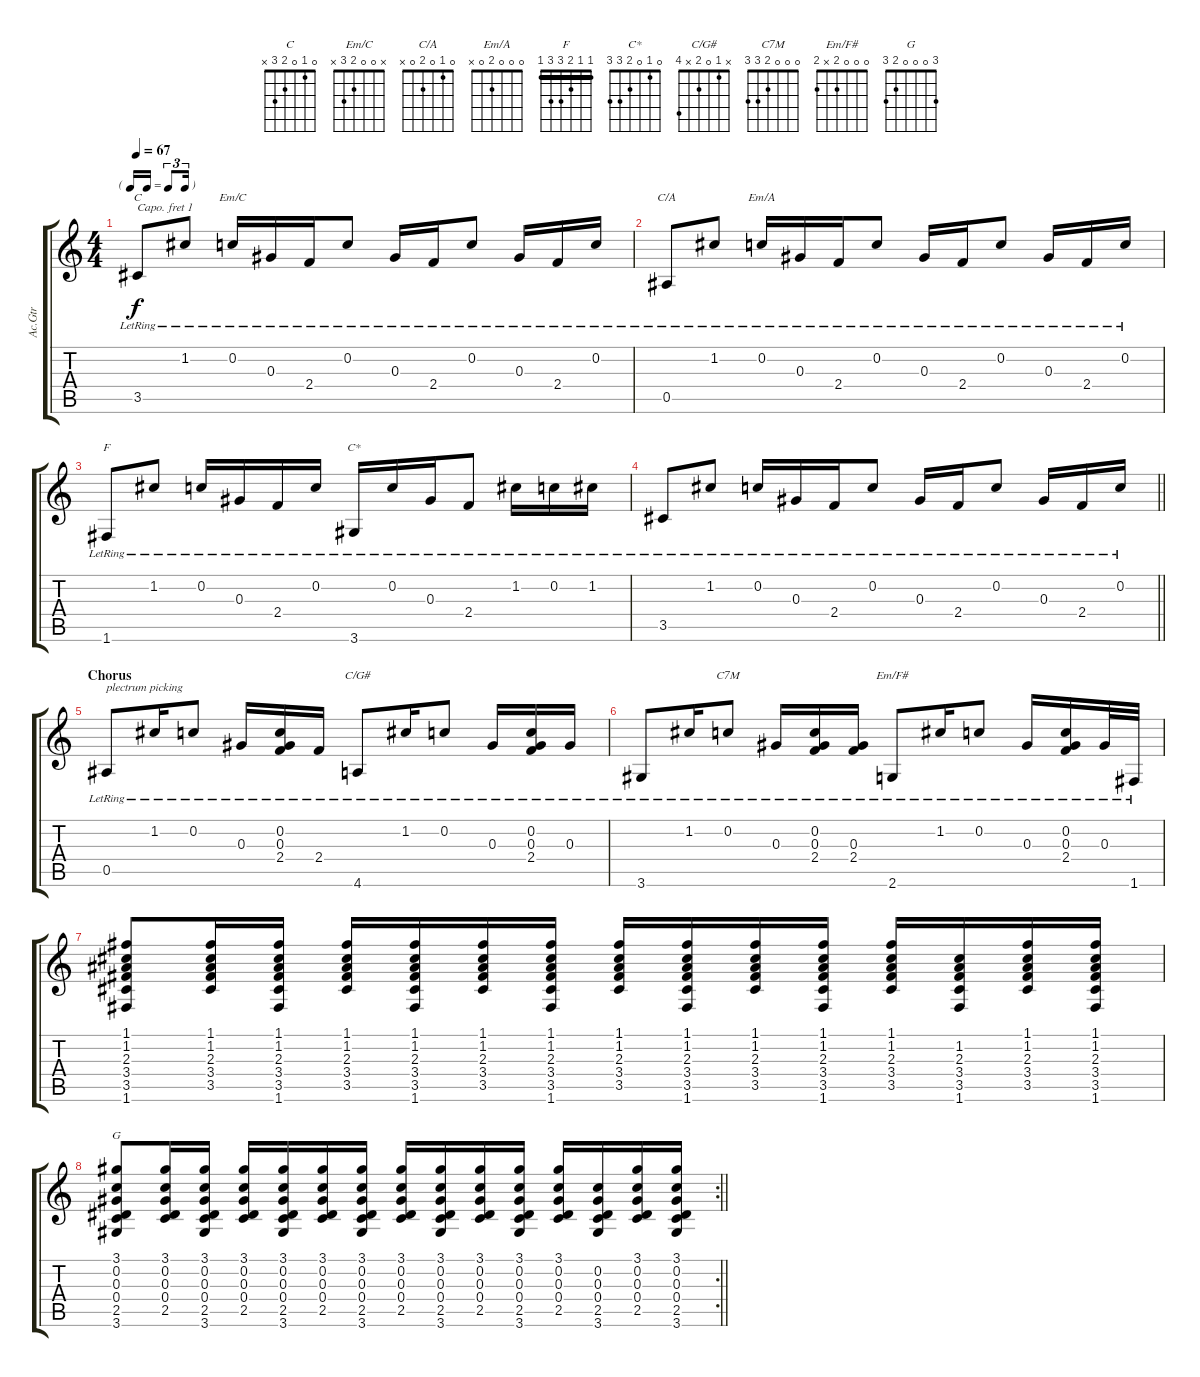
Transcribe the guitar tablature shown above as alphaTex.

\track ("Ac.Gtr" "Ac.Gtr") {instrument acousticguitarsteel}
\staff {score tabs}
\capo 1
\tuning (E4 B3 G3 D3 A2 E2) {hide}
\chord ("C" 0 1 0 2 3 x)
\chord ("Em/C" x 0 0 2 3 x)
\chord ("C/A" 0 1 0 2 0 x)
\chord ("Em/A" 0 0 0 2 0 x)
\chord ("F" 1 1 2 3 3 1) {barre 1}
\chord ("C*" 0 1 0 2 3 3)
\chord ("C/G#" x 1 0 2 x 4)
\chord ("C7M" 0 0 0 2 3 3)
\chord ("Em/F#" 0 0 0 2 x 2)
\chord ("G" 3 0 0 0 2 3)
\ts (4 4)
\tf triplet16th
\tempo 67
\clef g2
\ks c
3.5{lr}.8{ch "C" dy f} 1.2{lr}.8 0.2{lr}.16{ch "Em/C"} 0.3{lr}.16 2.4{lr}.16 0.2{lr}.8 0.3{lr}.16 2.4{lr}.16 0.2{lr}.8 0.3{lr}.16 2.4{lr}.16 0.2{lr}.16 |
0.5{lr}.8{ch "C/A"} 1.2{lr}.8 0.2{lr}.16{ch "Em/A"} 0.3{lr}.16 2.4{lr}.16 0.2{lr}.8 0.3{lr}.16 2.4{lr}.16 0.2{lr}.8 0.3{lr}.16 2.4{lr}.16 0.2{lr}.16 |
1.6{lr}.8{ch "F"} 1.2{lr}.8 0.2{lr}.16 0.3{lr}.16 2.4{lr}.16 0.2{lr}.16 3.6{lr}.16{ch "C*"} 0.2{lr}.16 0.3{lr}.16 2.4{lr}.8 1.2{lr}.16 0.2{lr}.16 1.2{lr}.16 |
\barLineRight lightlight
3.5{lr}.8 1.2{lr}.8 0.2{lr}.16 0.3{lr}.16 2.4{lr}.16 0.2{lr}.8 0.3{lr}.16 2.4{lr}.16 0.2{lr}.8 0.3{lr}.16 2.4{lr}.16 0.2{lr}.16 |
\section ("" "Chorus")
0.5{lr}.8{txt "plectrum picking"} 1.2{lr}.16 0.2{lr}.8 0.3{lr}.16 (0.2{lr} 0.3{lr} 2.4{lr}).16 2.4{lr}.16 4.6{lr}.8{ch "C/G#"} 1.2{lr}.16 0.2{lr}.8 0.3{lr}.16 (0.2{lr} 0.3{lr} 2.4{lr}).16 0.3{lr}.16 |
3.6{lr}.8 1.2{lr}.16 0.2{lr}.8{ch "C7M"} 0.3{lr}.16 (0.2{lr} 0.3{lr} 2.4{lr}).16 (0.3{lr} 2.4{lr}).16 2.6{lr}.8{ch "Em/F#"} 1.2{lr}.16 0.2{lr}.8 0.3{lr}.16 (0.2{lr} 0.3{lr} 2.4{lr}).16 0.3{lr}.32 1.6{lr}.32 |
(1.1 1.2 2.3 3.4 3.5 1.6).8 (1.1 1.2 2.3 3.4 3.5).16 (1.1 1.2 2.3 3.4 3.5 1.6).16 (1.1 1.2 2.3 3.4 3.5).16 (1.1 1.2 2.3 3.4 3.5 1.6).16 (1.1 1.2 2.3 3.4 3.5).16 (1.1 1.2 2.3 3.4 3.5 1.6).16 (1.1 1.2 2.3 3.4 3.5).16 (1.1 1.2 2.3 3.4 3.5 1.6).16 (1.1 1.2 2.3 3.4 3.5).16 (1.1 1.2 2.3 3.4 3.5 1.6).16 (1.1 1.2 2.3 3.4 3.5).16 (1.2 2.3 3.4 3.5 1.6).16 (1.1 1.2 2.3 3.4 3.5).16 (1.1 1.2 2.3 3.4 3.5 1.6).16 |
\rc 2
\barLineRight lightlight
(3.1 0.2 0.3 0.4 2.5 3.6).8{ch "G"} (3.1 0.2 0.3 0.4 2.5).16 (3.1 0.2 0.3 0.4 2.5 3.6).16 (3.1 0.2 0.3 0.4 2.5).16 (3.1 0.2 0.3 0.4 2.5 3.6).16 (3.1 0.2 0.3 0.4 2.5).16 (3.1 0.2 0.3 0.4 2.5 3.6).16 (3.1 0.2 0.3 0.4 2.5).16 (3.1 0.2 0.3 0.4 2.5 3.6).16 (3.1 0.2 0.3 0.4 2.5).16 (3.1 0.2 0.3 0.4 2.5 3.6).16 (3.1 0.2 0.3 0.4 2.5).16 (0.2 0.3 0.4 2.5 3.6).16 (3.1 0.2 0.3 0.4 2.5).16 (3.1 0.2 0.3 0.4 2.5 3.6).16
